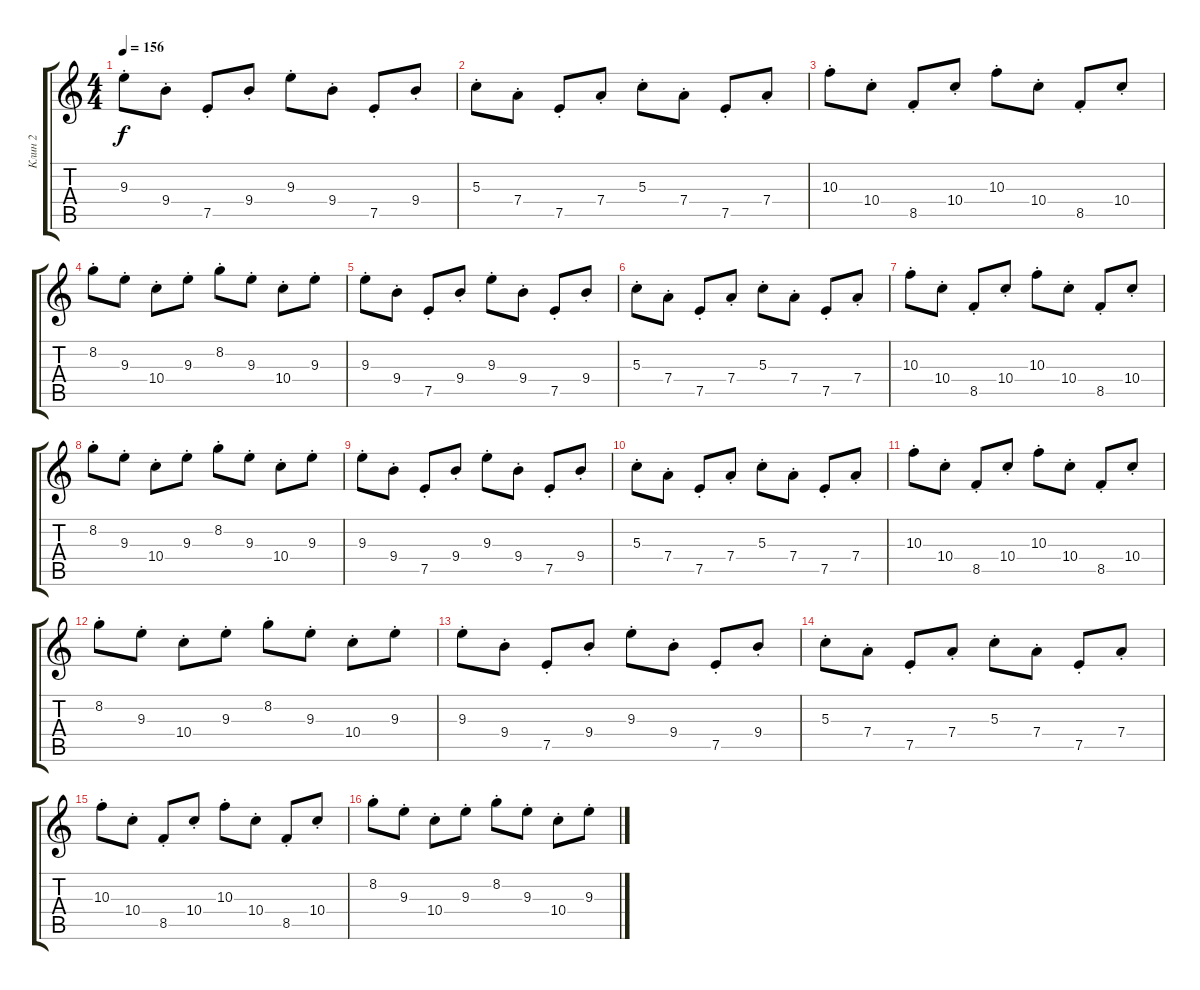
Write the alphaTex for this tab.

\track ("Клин 2" "Клин 2") {instrument electricguitarclean}
\staff {score tabs}
\tuning (E4 B3 G3 D3 A2 E2) {hide}
\ts (4 4)
\tempo 156
\clef g2
\ks c
9.3{st}.8{dy f} 9.4{st}.8 7.5{st}.8 9.4{st}.8 9.3{st}.8 9.4{st}.8 7.5{st}.8 9.4{st}.8 |
5.3{st}.8 7.4{st}.8 7.5{st}.8 7.4{st}.8 5.3{st}.8 7.4{st}.8 7.5{st}.8 7.4{st}.8 |
10.3{st}.8 10.4{st}.8 8.5{st}.8 10.4{st}.8 10.3{st}.8 10.4{st}.8 8.5{st}.8 10.4{st}.8 |
8.2{st}.8 9.3{st}.8 10.4{st}.8 9.3{st}.8 8.2{st}.8 9.3{st}.8 10.4{st}.8 9.3{st}.8 |
9.3{st}.8 9.4{st}.8 7.5{st}.8 9.4{st}.8 9.3{st}.8 9.4{st}.8 7.5{st}.8 9.4{st}.8 |
5.3{st}.8 7.4{st}.8 7.5{st}.8 7.4{st}.8 5.3{st}.8 7.4{st}.8 7.5{st}.8 7.4{st}.8 |
10.3{st}.8 10.4{st}.8 8.5{st}.8 10.4{st}.8 10.3{st}.8 10.4{st}.8 8.5{st}.8 10.4{st}.8 |
8.2{st}.8 9.3{st}.8 10.4{st}.8 9.3{st}.8 8.2{st}.8 9.3{st}.8 10.4{st}.8 9.3{st}.8 |
9.3{st}.8 9.4{st}.8 7.5{st}.8 9.4{st}.8 9.3{st}.8 9.4{st}.8 7.5{st}.8 9.4{st}.8 |
5.3{st}.8 7.4{st}.8 7.5{st}.8 7.4{st}.8 5.3{st}.8 7.4{st}.8 7.5{st}.8 7.4{st}.8 |
10.3{st}.8 10.4{st}.8 8.5{st}.8 10.4{st}.8 10.3{st}.8 10.4{st}.8 8.5{st}.8 10.4{st}.8 |
8.2{st}.8{volume 6} 9.3{st}.8 10.4{st}.8 9.3{st}.8 8.2{st}.8 9.3{st}.8 10.4{st}.8 9.3{st}.8 |
9.3{st}.8 9.4{st}.8 7.5{st}.8 9.4{st}.8 9.3{st}.8 9.4{st}.8 7.5{st}.8 9.4{st}.8 |
5.3{st}.8 7.4{st}.8 7.5{st}.8 7.4{st}.8 5.3{st}.8 7.4{st}.8 7.5{st}.8 7.4{st}.8 |
10.3{st}.8 10.4{st}.8 8.5{st}.8 10.4{st}.8 10.3{st}.8 10.4{st}.8 8.5{st}.8 10.4{st}.8 |
8.2{st}.8{volume 3} 9.3{st}.8 10.4{st}.8 9.3{st}.8 8.2{st}.8 9.3{st}.8 10.4{st}.8 9.3{st}.8
